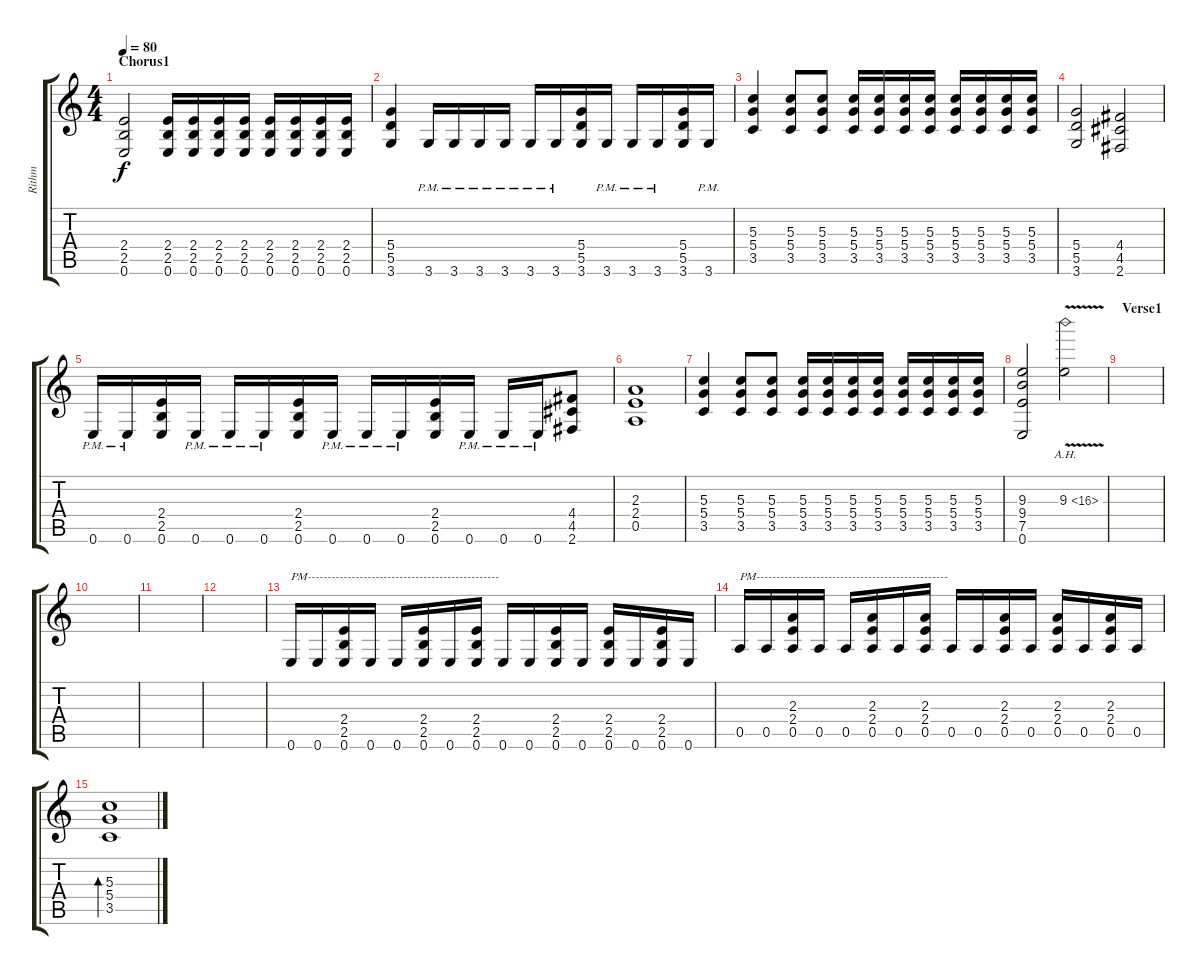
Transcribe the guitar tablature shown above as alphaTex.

\track ("Rithm" "Rithm") {instrument distortionguitar}
\staff {score tabs}
\tuning (E4 B3 G3 D3 A2 E2) {hide}
\ts (4 4)
\section ("" "Chorus1")
\tempo 80
\clef g2
\ks c
(2.4 2.5 0.6).2{dy f instrument distortionguitar} (2.4 2.5 0.6).16 (2.4 2.5 0.6).16 (2.4 2.5 0.6).16 (2.4 2.5 0.6).16 (2.4 2.5 0.6).16 (2.4 2.5 0.6).16 (2.4 2.5 0.6).16 (2.4 2.5 0.6).16 |
(5.4 5.5 3.6).4 3.6{pm}.16 3.6{pm}.16 3.6{pm}.16 3.6{pm}.16 3.6{pm}.16 3.6{pm}.16 (5.4 5.5 3.6).16 3.6{pm}.16 3.6{pm}.16 3.6{pm}.16 (5.4 5.5 3.6).16 3.6{pm}.16 |
(5.3 5.4 3.5).4 (5.3 5.4 3.5).8 (5.3 5.4 3.5).8 (5.3 5.4 3.5).16 (5.3 5.4 3.5).16 (5.3 5.4 3.5).16 (5.3 5.4 3.5).16 (5.3 5.4 3.5).16 (5.3 5.4 3.5).16 (5.3 5.4 3.5).16 (5.3 5.4 3.5).16 |
(5.4 5.5 3.6).2 (4.4 4.5 2.6).2 |
0.6{pm}.16 0.6{pm}.16 (2.4 2.5 0.6).16 0.6{pm}.16 0.6{pm}.16 0.6{pm}.16 (2.4 2.5 0.6).16 0.6{pm}.16 0.6{pm}.16 0.6{pm}.16 (2.4 2.5 0.6).16 0.6{pm}.16 0.6{pm}.16 0.6{pm}.16 (4.4 4.5 2.6).8 |
(2.3 2.4 0.5).1 |
(5.3 5.4 3.5).4 (5.3 5.4 3.5).8 (5.3 5.4 3.5).8 (5.3 5.4 3.5).16 (5.3 5.4 3.5).16 (5.3 5.4 3.5).16 (5.3 5.4 3.5).16 (5.3 5.4 3.5).16 (5.3 5.4 3.5).16 (5.3 5.4 3.5).16 (5.3 5.4 3.5).16 |
(9.3 9.4 7.5 0.6).2 9.3{ah 7 v}.2 |
\section ("" "Verse1")
|
|
|
|
0.6.16{txt "PM------------------------------------------------" volume 10} 0.6.16 (2.4 2.5 0.6).16 0.6.16 0.6.16 (2.4 2.5 0.6).16 0.6.16 (2.4 2.5 0.6).16 0.6.16 0.6.16 (2.4 2.5 0.6).16 0.6.16 (2.4 2.5 0.6).16 0.6.16 (2.4 2.5 0.6).16 0.6.16 |
0.5.16{txt "PM------------------------------------------------"} 0.5.16 (2.3 2.4 0.5).16 0.5.16 0.5.16 (2.3 2.4 0.5).16 0.5.16 (2.3 2.4 0.5).16 0.5.16 0.5.16 (2.3 2.4 0.5).16 0.5.16 (2.3 2.4 0.5).16 0.5.16 (2.3 2.4 0.5).16 0.5.16 |
(5.3 5.4 3.5).1{bd 480}
